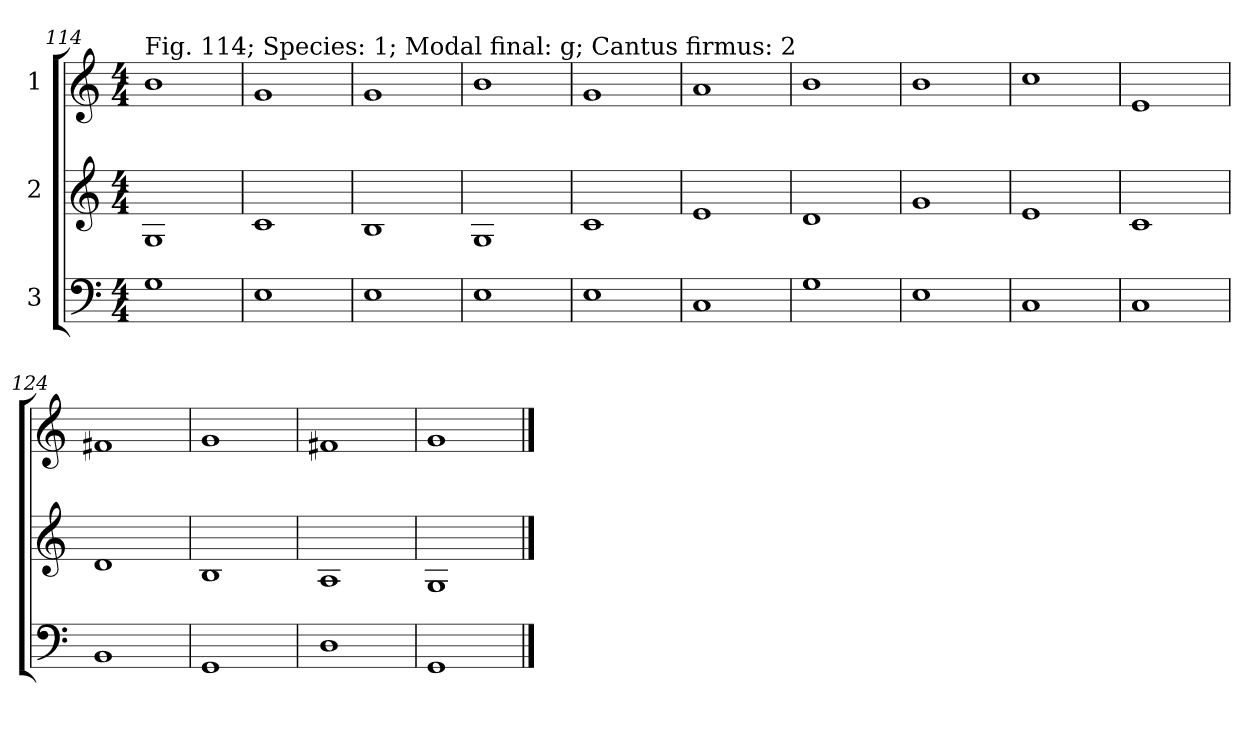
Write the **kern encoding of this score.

**kern	**kern	**kern
*part3	*part2	*part1
*staff3	*staff2	*staff1
*I"3	*I"2	*I"1
*clefF4	*clefG2	*clefG2
*k[]	*k[]	*k[]
*M4/4	*M4/4	*M4/4
=114	=114	=114
!	!	!LO:TX:a:t=Fig. 114; Species&colon; 1; Modal final&colon; g; Cantus firmus&colon; 2
1G	1G	1b
=115	=115	=115
1E	1c	1g
=116	=116	=116
1E	1B	1g
=117	=117	=117
1E	1G	1b
=118	=118	=118
1E	1c	1g
=119	=119	=119
1C	1e	1a
=120	=120	=120
1G	1d	1b
=121	=121	=121
1E	1g	1b
=122	=122	=122
1C	1e	1cc
=123	=123	=123
1C	1c	1e
=124	=124	=124
1BB	1d	1f#X
=125	=125	=125
1GG	1B	1g
=126	=126	=126
1D	1A	1f#X
=127	=127	=127
1GG	1G	1g
==	==	==
*-	*-	*-
